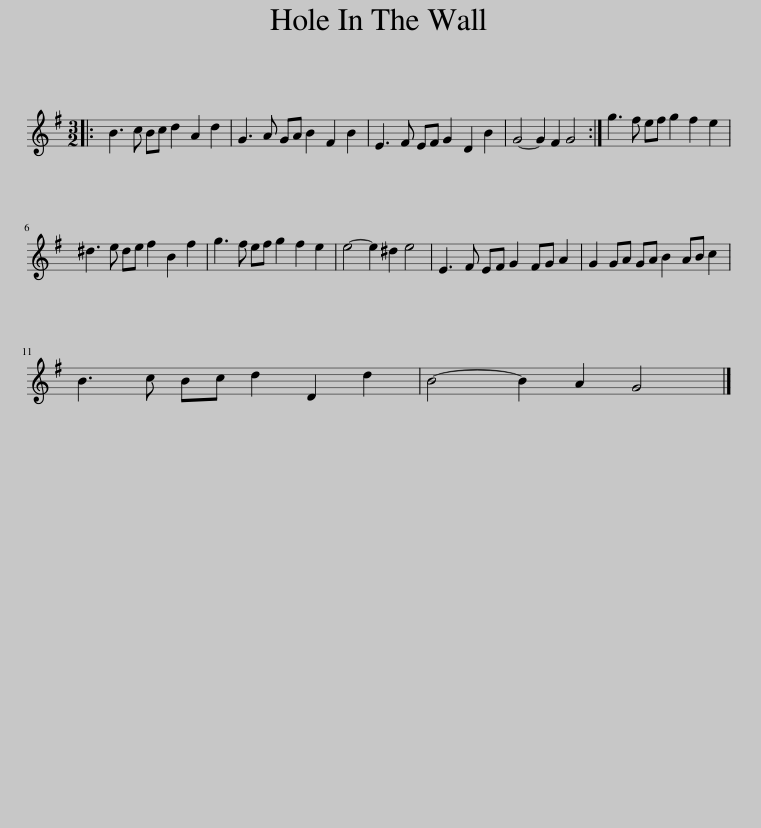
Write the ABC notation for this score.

X:1
L:1/8
M:3/2
I:linebreak $
K:G
V:1 treble
V:1
|: B3 c Bc d2 A2 d2 | G3 A GA B2 F2 B2 | E3 F EF G2 D2 B2 | G4- G2 F2 G4 :| g3 f ef g2 f2 e2 |$ %5
 ^d3 e de f2 B2 f2 | g3 f ef g2 f2 e2 | e4- e2 ^d2 e4 | E3 F EF G2 FG A2 | G2 GA GA B2 AB c2 |$ %10
 B3 c Bc d2 D2 d2 | B4- B2 A2 G4 |] %12
